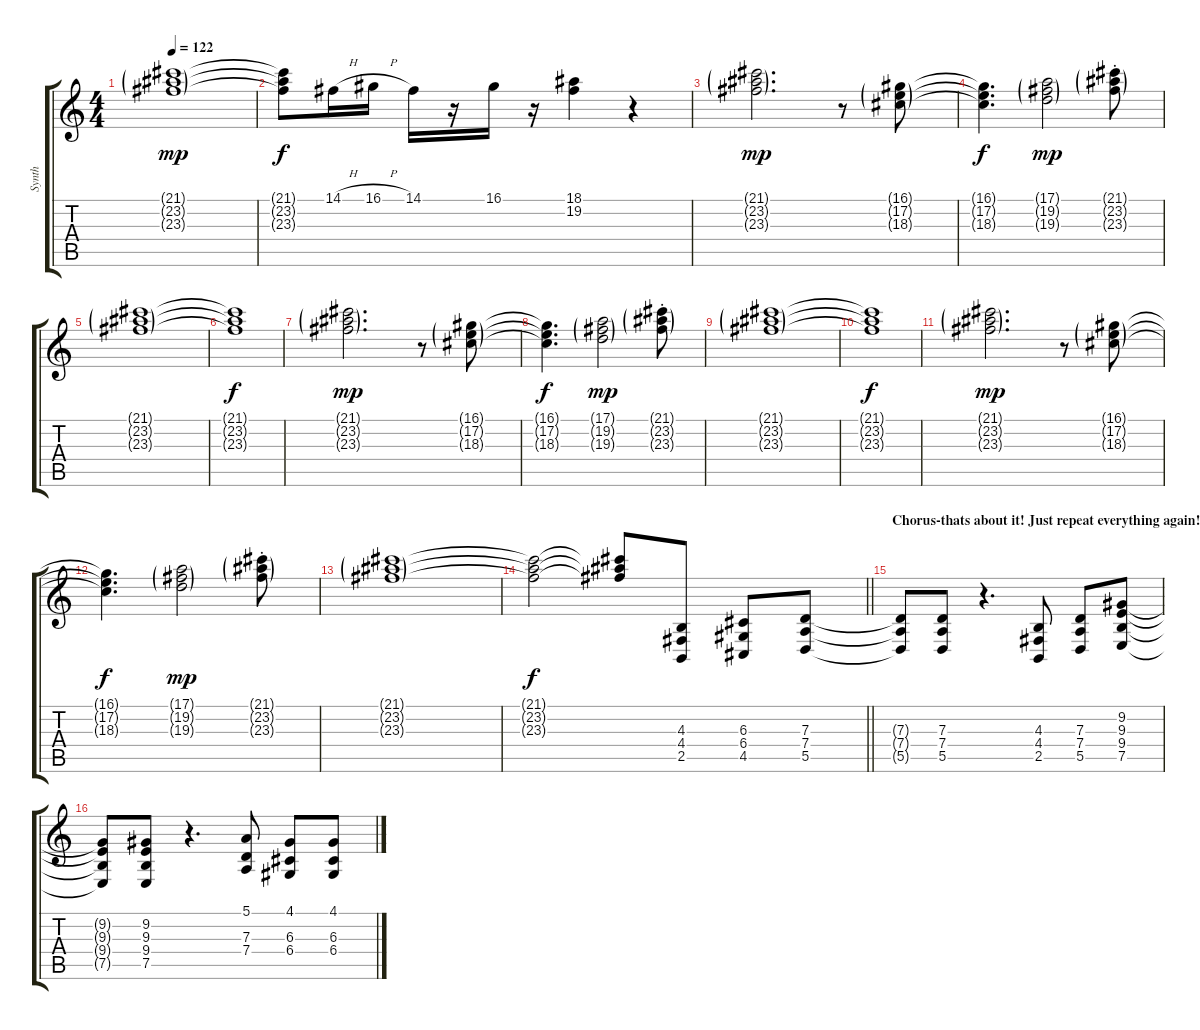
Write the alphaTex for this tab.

\track ("Synth" "Synth") {instrument lead1square}
\staff {score tabs}
\tuning (E4 B3 G3 D3 A2 E2) {hide}
\ts (4 4)
\tempo 122
\clef g2
\ks c
(21.1{g} 23.2{g} 23.3{g}).1{dy mp} |
(21.1{t} 23.2{t} 23.3{t}).8{dy f} 14.1{h}.16 16.1{h}.16 14.1.16 r.16 16.1.16 r.16 (18.1 19.2).4 r.4 |
(21.1{g} 23.2{g} 23.3{g}).2{d dy mp} r.8 (16.1{g} 17.2{g} 18.3{g}).8 |
(16.1{t} 17.2{t} 18.3{t}).4{d dy f} (17.1{g} 19.2{g} 19.3{g}).2{dy mp} (21.1{g st} 23.2{g st} 23.3{g st}).8 |
(21.1{g} 23.2{g} 23.3{g}).1 |
(21.1{t} 23.2{t} 23.3{t}).1{dy f} |
(21.1{g} 23.2{g} 23.3{g}).2{d dy mp} r.8 (16.1{g} 17.2{g} 18.3{g}).8 |
(16.1{t} 17.2{t} 18.3{t}).4{d dy f} (17.1{g} 19.2{g} 19.3{g}).2{dy mp} (21.1{g st} 23.2{g st} 23.3{g st}).8 |
(21.1{g} 23.2{g} 23.3{g}).1 |
(21.1{t} 23.2{t} 23.3{t}).1{dy f} |
(21.1{g} 23.2{g} 23.3{g}).2{d dy mp} r.8 (16.1{g} 17.2{g} 18.3{g}).8 |
(16.1{t} 17.2{t} 18.3{t}).4{d dy f} (17.1{g} 19.2{g} 19.3{g}).2{dy mp} (21.1{g st} 23.2{g st} 23.3{g st}).8 |
(21.1{g} 23.2{g} 23.3{g}).1 |
\barLineRight lightlight
(21.1{t} 23.2{t} 23.3{t}).2{dy f} (21.1{t} 23.2{t} 23.3{t}).8 (4.3 4.4 2.5).8 (6.3 6.4 4.5).8 (7.3 7.4 5.5).8 |
\section ("" "Chorus-thats about it! Just repeat everything again!")
(7.3{t} 7.4{t} 5.5{t}).8 (7.3 7.4 5.5).8 r.4{d} (4.3 4.4 2.5).8 (7.3 7.4 5.5).8 (9.2 9.3 9.4 7.5).8 |
(9.2{t} 9.3{t} 9.4{t} 7.5{t}).8 (9.2 9.3 9.4 7.5).8 r.4{d} (5.1 7.3 7.4).8 (4.1 6.3 6.4).8 (4.1{sl} 6.3{sl} 6.4{sl}).8
